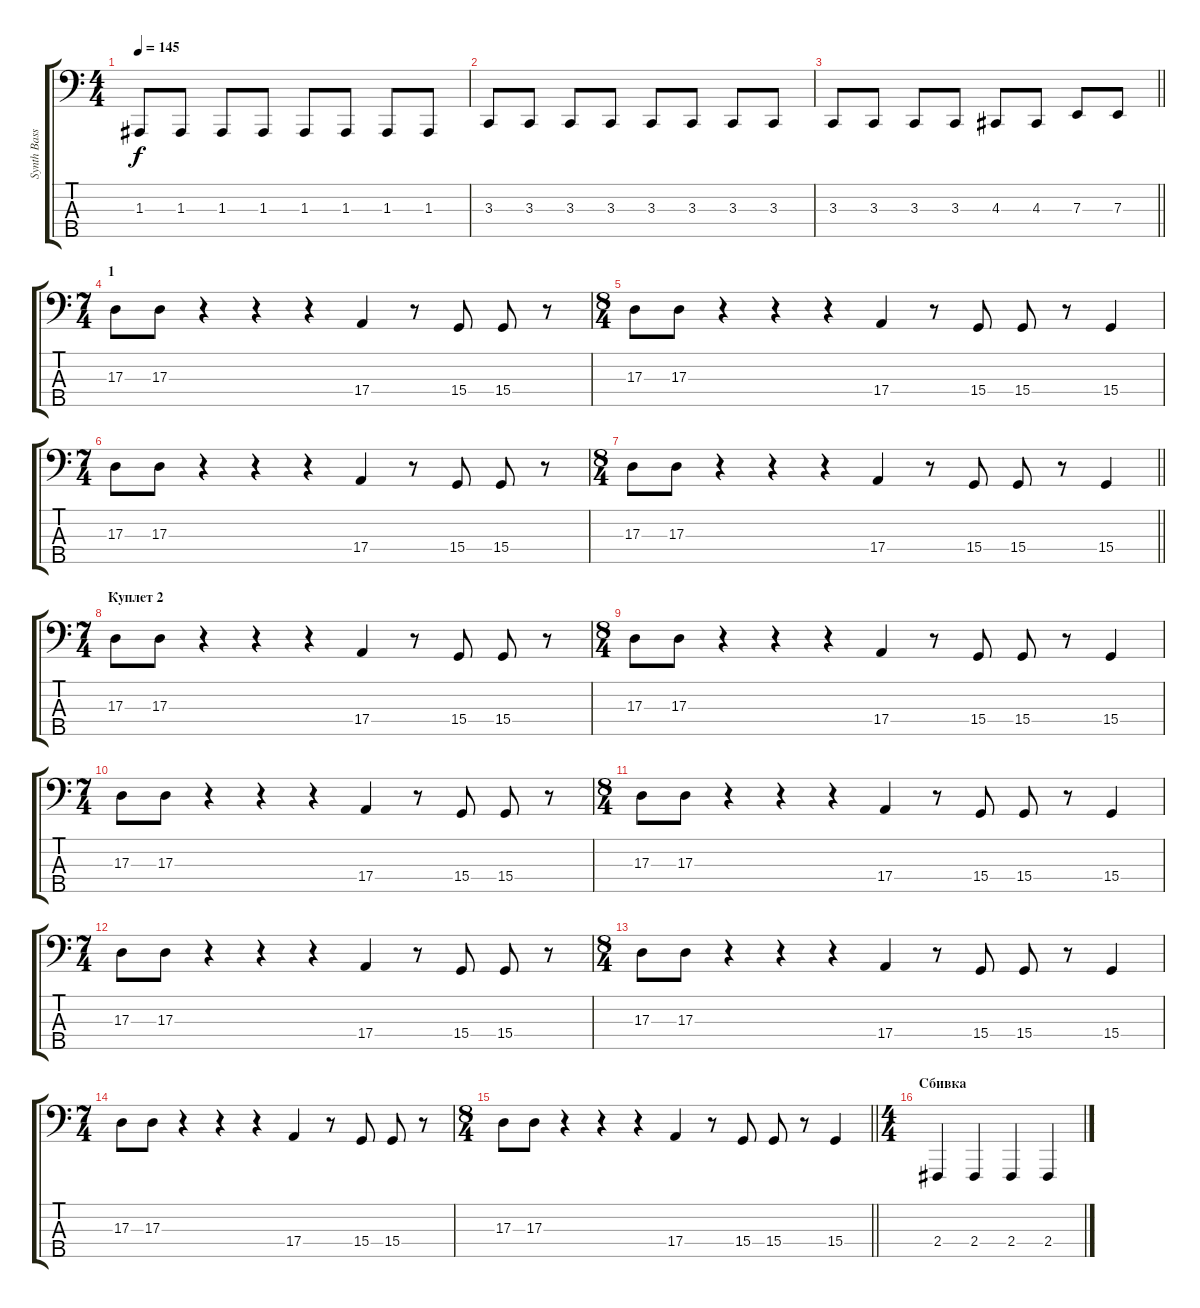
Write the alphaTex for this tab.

\track ("Synth Bass" "Synth Bass") {instrument lead2sawtooth}
\staff {score tabs}
\tuning (G2 D2 A1 E1 B0) {hide}
\ts (4 4)
\tempo 145
\clef f4
\ks c
1.3.8{dy f} 1.3.8 1.3.8 1.3.8 1.3.8 1.3.8 1.3.8 1.3.8 |
3.3.8 3.3.8 3.3.8 3.3.8 3.3.8 3.3.8 3.3.8 3.3.8 |
\barLineRight lightlight
3.3.8 3.3.8 3.3.8 3.3.8 4.3.8 4.3.8 7.3.8 7.3.8 |
\ts (7 4)
\section ("" "1")
17.3.8 17.3.8 r.4 r.4 r.4 17.4.4 r.8 15.4.8 15.4.8 r.8 |
\ts (8 4)
17.3.8 17.3.8 r.4 r.4 r.4 17.4.4 r.8 15.4.8 15.4.8 r.8 15.4.4 |
\ts (7 4)
17.3.8 17.3.8 r.4 r.4 r.4 17.4.4 r.8 15.4.8 15.4.8 r.8 |
\ts (8 4)
\barLineRight lightlight
17.3.8 17.3.8 r.4 r.4 r.4 17.4.4 r.8 15.4.8 15.4.8 r.8 15.4.4 |
\ts (7 4)
\section ("" "Куплет 2")
17.3.8 17.3.8 r.4 r.4 r.4 17.4.4 r.8 15.4.8 15.4.8 r.8 |
\ts (8 4)
17.3.8 17.3.8 r.4 r.4 r.4 17.4.4 r.8 15.4.8 15.4.8 r.8 15.4.4 |
\ts (7 4)
17.3.8 17.3.8 r.4 r.4 r.4 17.4.4 r.8 15.4.8 15.4.8 r.8 |
\ts (8 4)
17.3.8 17.3.8 r.4 r.4 r.4 17.4.4 r.8 15.4.8 15.4.8 r.8 15.4.4 |
\ts (7 4)
17.3.8 17.3.8 r.4 r.4 r.4 17.4.4 r.8 15.4.8 15.4.8 r.8 |
\ts (8 4)
17.3.8 17.3.8 r.4 r.4 r.4 17.4.4 r.8 15.4.8 15.4.8 r.8 15.4.4 |
\ts (7 4)
17.3.8 17.3.8 r.4 r.4 r.4 17.4.4 r.8 15.4.8 15.4.8 r.8 |
\ts (8 4)
\barLineRight lightlight
17.3.8 17.3.8 r.4 r.4 r.4 17.4.4 r.8 15.4.8 15.4.8 r.8 15.4.4 |
\ts (4 4)
\section ("" "Сбивка")
2.4.4 2.4.4 2.4.4 2.4.4
